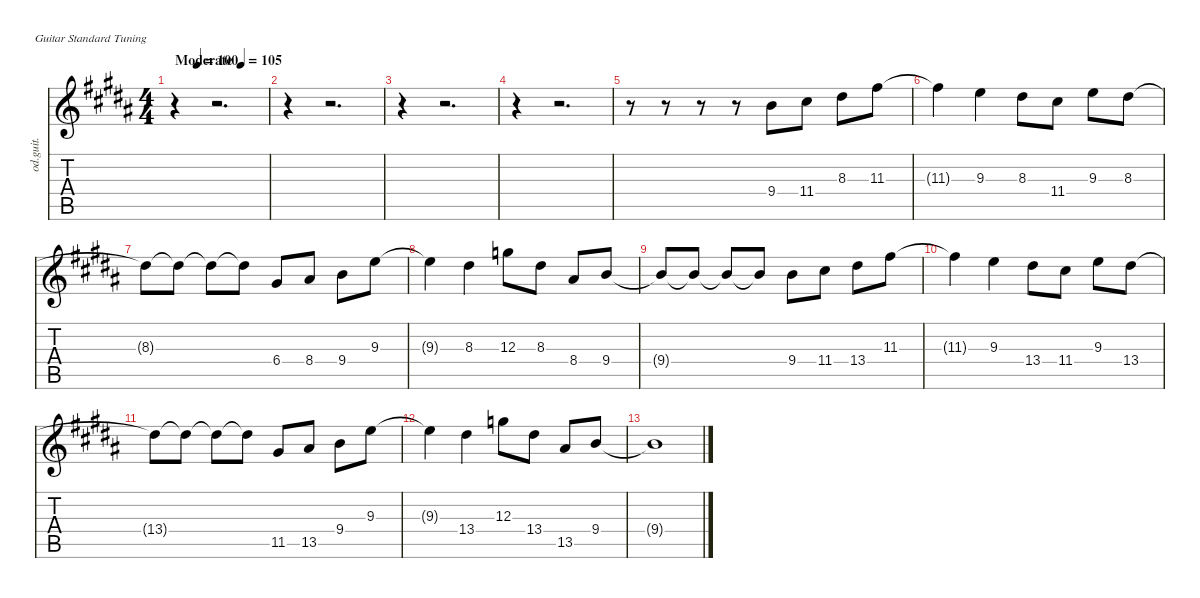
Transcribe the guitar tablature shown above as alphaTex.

\defaultSystemsLayout 4
\hideDynamics
\bracketExtendMode nobrackets
\track ("Track 4" "od.guit.") {instrument overdrivenguitar}
\staff {score tabs}
\tuning (E4 B3 G3 D3 A2 E2)
\ts (4 4)
\beaming (8 2 2 2 2)
\tempo (105 "Moderate")
\tempo (100 0.25)
\clef g2
\ks b
r.4{dy f instrument overdrivenguitar beam Down} r.2{d beam Down} |
r.4{beam Down} r.2{d beam Down} |
r.4{beam Down} r.2{d beam Down} |
r.4{beam Down} r.2{d beam Down} |
r.8{beam Down} r.8{beam Down} r.8{beam Down} r.8{beam Down} 9.4{acc forcenatural}.8{beam Down} 11.4{acc #}.8{beam Down} 8.3{acc #}.8{beam Down} 11.3{acc #}.8{beam Down} |
11.3{t acc #}.4{beam Down} 9.3{acc forcenatural}.4{beam Down} 8.3{acc #}.8{beam Down} 11.4{acc #}.8{beam Down} 9.3{acc forcenatural}.8{beam Down} 8.3{acc #}.8{beam Down} |
8.3{t acc #}.8{dy mf beam Down} 8.3{t acc #}.8{beam Down} 8.3{t acc #}.8{beam Down} 8.3{t acc #}.8{dy f beam Down} 6.4{acc #}.8{beam Up} 8.4{acc #}.8{beam Up} 9.4{acc forcenatural}.8{beam Down} 9.3{acc forcenatural}.8{beam Down} |
9.3{t acc forcenatural}.4{beam Down} 8.3{acc #}.4{beam Down} 12.3{acc forcenatural}.8{beam Down} 8.3{acc #}.8{beam Down} 8.4{acc #}.8{beam Up} 9.4{acc forcenatural}.8{beam Up} |
9.4{t acc forcenatural}.8{dy mf beam Up} 9.4{t acc forcenatural}.8{beam Up} 9.4{t acc forcenatural}.8{beam Up} 9.4{t acc forcenatural}.8{dy f beam Up} 9.4{acc forcenatural}.8{beam Down} 11.4{acc #}.8{beam Down} 13.4{acc #}.8{beam Down} 11.3{acc #}.8{beam Down} |
11.3{t acc #}.4{beam Down} 9.3{acc forcenatural}.4{beam Down} 13.4{acc #}.8{beam Down} 11.4{acc #}.8{beam Down} 9.3{acc forcenatural}.8{beam Down} 13.4{acc #}.8{beam Down} |
13.4{t acc #}.8{dy mf beam Down} 13.4{t acc #}.8{beam Down} 13.4{t acc #}.8{beam Down} 13.4{t acc #}.8{dy f beam Down} 11.5{acc #}.8{beam Up} 13.5{acc #}.8{beam Up} 9.4{acc forcenatural}.8{beam Down} 9.3{acc forcenatural}.8{beam Down} |
9.3{t acc forcenatural}.4{beam Down} 13.4{acc #}.4{beam Down} 12.3{acc forcenatural}.8{beam Down} 13.4{acc #}.8{beam Down} 13.5{acc #}.8{beam Up} 9.4{acc forcenatural}.8{beam Up} |
9.4{t acc forcenatural}.1{beam Down}
